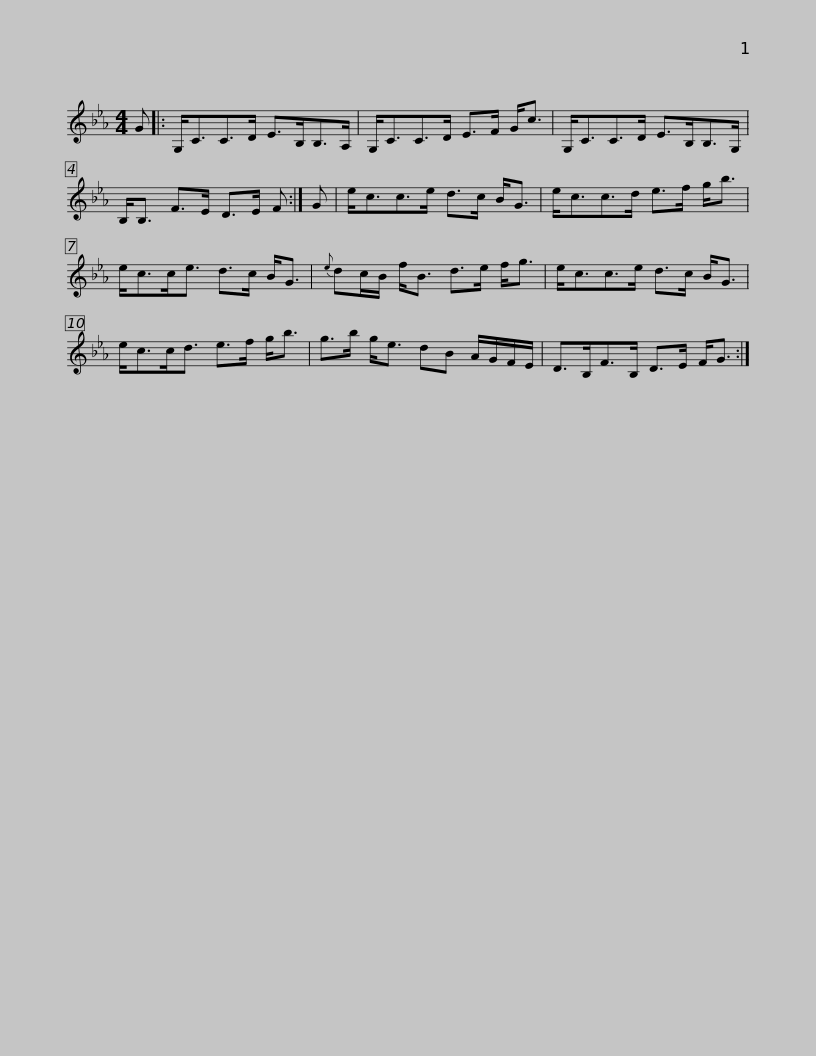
X:1
L:1/8
M:4/4
I:linebreak $
K:Eb
V:1 treble
V:1
 G |: G,<CC>D E>B,B,>A, | G,<CC>D E>F G<c | G,<CC>D E>B,B,>G, | B,<B, F>E D>E F :|$ %5
 G | e<cc>e d>c B<G | e<cc>d e>f g<b | e<cc<e d>c B<G |{e} dc/B/ f<B d>e f<g |$ %10
 e<cc>e d>c B<G | e<cc<d e>f g<b | g>b g<e dB A/G/F/E/ | D>B,F>B, D>E F<G :| %14
